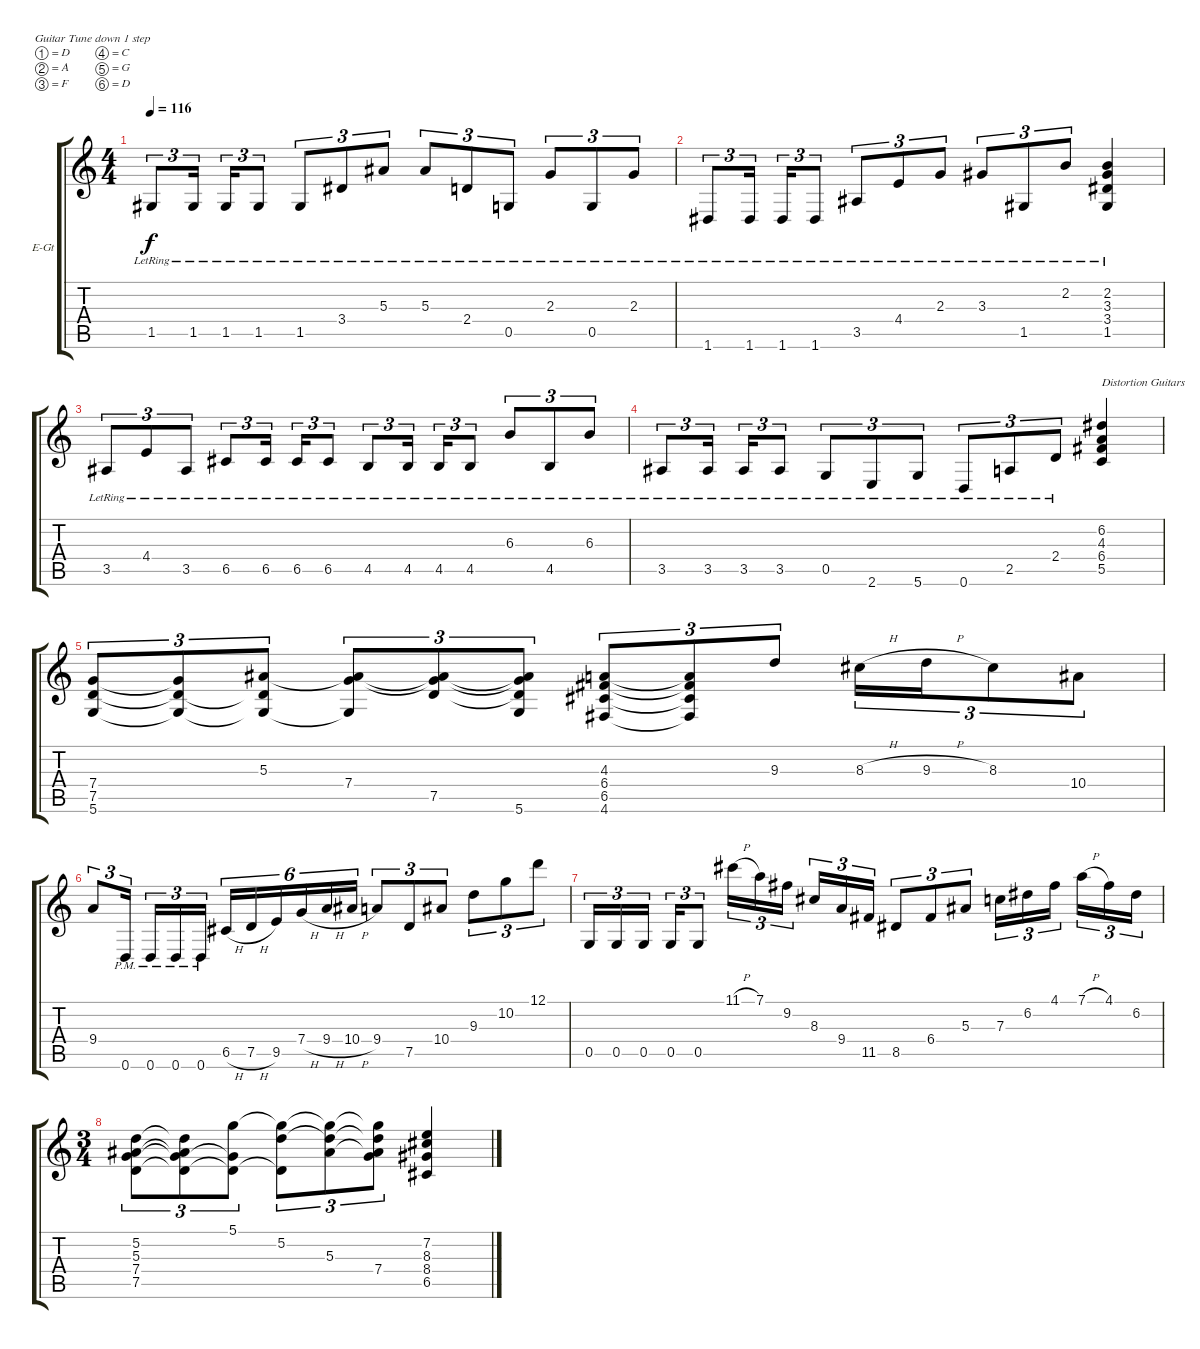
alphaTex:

\bracketExtendMode groupsimilarinstruments
\firstSystemTrackNameOrientation horizontal
\otherSystemsTrackNameOrientation horizontal
\track ("Guitar 2" "E-Gt") {solo instrument distortionguitar}
\staff {score tabs}
\tuning (D4 A3 F3 C3 G2 D2)
\ts (4 4)
\tempo 116
\clef g2
\ks c
1.5{lr}.8{tu (3 2) dy f} 1.5{lr}.16{tu (3 2)} 1.5{lr}.16{tu (3 2)} 1.5{lr}.8{tu (3 2)} 1.5{lr}.8{tu (3 2)} 3.4{lr}.8{tu (3 2)} 5.3{lr}.8{tu (3 2)} 5.3{lr}.8{tu (3 2)} 2.4{lr}.8{tu (3 2)} 0.5{lr}.8{tu (3 2)} 2.3{lr}.8{tu (3 2)} 0.5{lr}.8{tu (3 2)} 2.3{lr}.8{tu (3 2)} |
1.6{lr}.8{tu (3 2)} 1.6{lr}.16{tu (3 2)} 1.6{lr}.16{tu (3 2)} 1.6{lr}.8{tu (3 2)} 3.5{lr}.8{tu (3 2)} 4.4{lr}.8{tu (3 2)} 2.3{lr}.8{tu (3 2)} 3.3{lr}.8{tu (3 2)} 1.5{lr}.8{tu (3 2)} 2.2{lr}.8{tu (3 2)} (2.2{lr} 3.3{lr} 3.4{lr} 1.5{lr}).4 |
3.5{lr}.8{tu (3 2)} 4.4{lr}.8{tu (3 2)} 3.5{lr}.8{tu (3 2)} 6.5{lr}.8{tu (3 2)} 6.5{lr}.16{tu (3 2)} 6.5{lr}.16{tu (3 2)} 6.5{lr}.8{tu (3 2)} 4.5{lr}.8{tu (3 2)} 4.5{lr}.16{tu (3 2)} 4.5{lr}.16{tu (3 2)} 4.5{lr}.8{tu (3 2)} 6.3{lr}.8{tu (3 2)} 4.5{lr}.8{tu (3 2)} 6.3{lr}.8{tu (3 2)} |
3.5{lr}.8{tu (3 2)} 3.5{lr}.16{tu (3 2)} 3.5{lr}.16{tu (3 2)} 3.5{lr}.8{tu (3 2)} 0.5{lr}.8{tu (3 2)} 2.6{lr}.8{tu (3 2)} 5.6{lr}.8{tu (3 2)} 0.6{lr}.8{tu (3 2)} 2.5{lr}.8{tu (3 2)} 2.4{lr}.8{tu (3 2)} (6.2 4.3 6.4 5.5).4{txt "Distortion Guitars"} |
(7.4 7.5 5.6).8{tu (3 2)} (7.4{t} 7.5{t} 5.6{t}).8{tu (3 2)} (5.3 7.5{t} 5.6{t}).8{tu (3 2)} (5.3{t} 7.4 5.6{t}).8{tu (3 2)} (5.3{t} 7.4{t} 7.5).8{tu (3 2)} (5.3{t} 7.4{t} 7.5{t} 5.6).8{tu (3 2)} (4.3 6.4 6.5 4.6).8{tu (3 2)} (4.3{t} 6.4{t} 6.5{t} 4.6{t}).8{tu (3 2)} 9.3.8{tu (3 2)} 8.3{h}.16{tu (3 2)} 9.3{h}.16{tu (3 2)} 8.3.8{tu (3 2)} 10.4.8{tu (3 2)} |
9.4.8{tu (3 2)} 0.6{pm}.16{tu (3 2)} 0.6{pm}.16{tu (3 2)} 0.6{pm}.16{tu (3 2)} 0.6{pm}.16{tu (3 2)} 6.5{h}.16{tu (6 4)} 7.5{h}.16{tu (6 4)} 9.5.16{tu (6 4)} 7.4{h}.16{tu (6 4)} 9.4{h}.16{tu (6 4)} 10.4{h}.16{tu (6 4)} 9.4.8{tu (3 2)} 7.5.8{tu (3 2)} 10.4.8{tu (3 2)} 9.3.8{tu (3 2)} 10.2.8{tu (3 2)} 12.1.8{tu (3 2)} |
0.5.16{tu (3 2)} 0.5.16{tu (3 2)} 0.5.16{tu (3 2)} 0.5.16{tu (3 2)} 0.5.8{tu (3 2)} 11.1{h}.16{tu (3 2)} 7.1.16{tu (3 2)} 9.2.16{tu (3 2)} 8.3.16{tu (3 2)} 9.4.16{tu (3 2)} 11.5.16{tu (3 2)} 8.5.8{tu (3 2)} 6.4.8{tu (3 2)} 5.3.8{tu (3 2)} 7.3.16{tu (3 2)} 6.2.16{tu (3 2)} 4.1.16{tu (3 2)} 7.1{h}.16{tu (3 2)} 4.1.16{tu (3 2)} 6.2.16{tu (3 2)} |
\ts (3 4)
\beaming (8 2 2 2)
(5.2 5.3 7.4 7.5).8{tu (3 2)} (5.2{t} 5.3{t} 7.4{t} 7.5{t}).8{tu (3 2)} (5.1 7.4{t} 7.5{t}).8{tu (3 2)} (5.1{t} 5.2 7.5{t}).8{tu (3 2)} (5.1{t} 5.2{t} 5.3).8{tu (3 2)} (5.1{t} 5.2{t} 5.3{t} 7.4).8{tu (3 2)} (7.2 8.3 8.4 6.5).4
